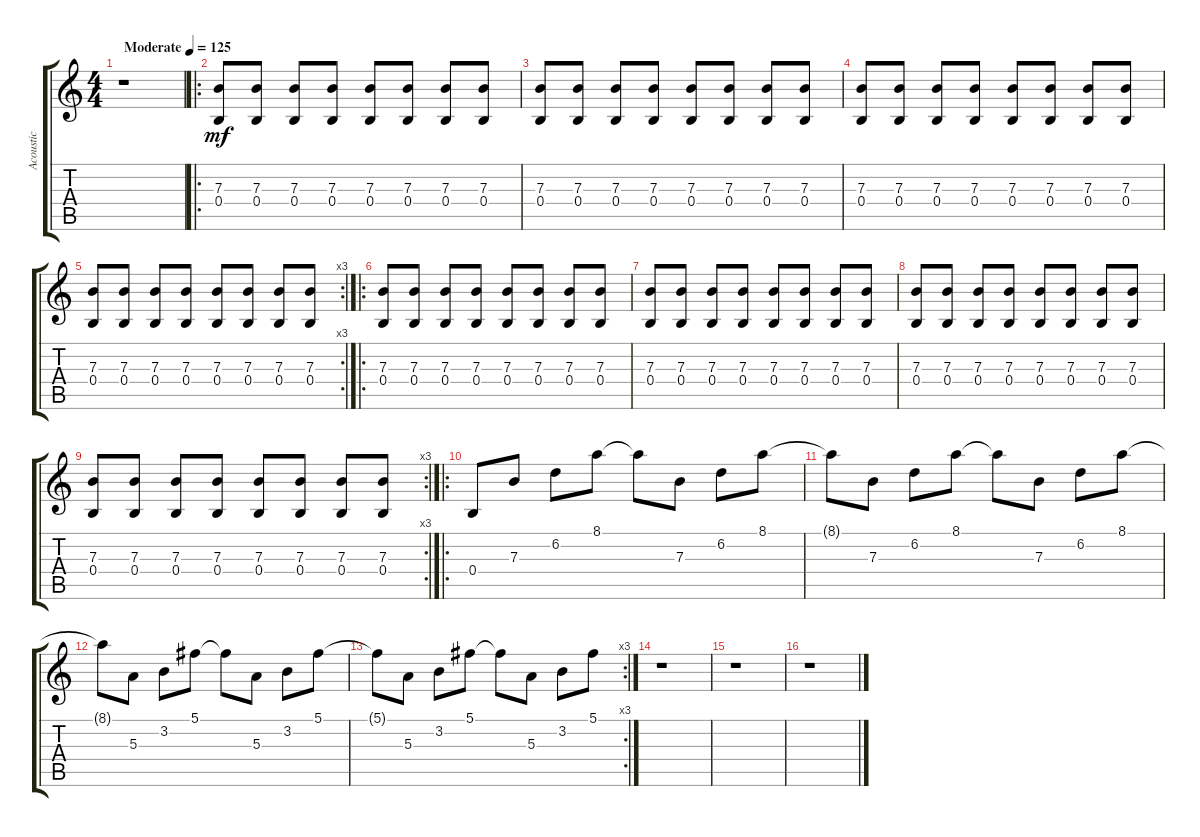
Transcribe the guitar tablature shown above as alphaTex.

\track ("Acoustic" "Acoustic") {instrument acousticguitarsteel}
\staff {score tabs}
\tuning (Db4 Ab3 E3 B2 Gb2 B1) {hide}
\ts (4 4)
\tempo (125 "Moderate")
\clef g2
\ks c
r.1{dy mf instrument acousticguitarsteel} |
\ro
(7.3 0.4).8 (7.3 0.4).8 (7.3 0.4).8 (7.3 0.4).8 (7.3 0.4).8 (7.3 0.4).8 (7.3 0.4).8 (7.3 0.4).8 |
(7.3 0.4).8 (7.3 0.4).8 (7.3 0.4).8 (7.3 0.4).8 (7.3 0.4).8 (7.3 0.4).8 (7.3 0.4).8 (7.3 0.4).8 |
(7.3 0.4).8 (7.3 0.4).8 (7.3 0.4).8 (7.3 0.4).8 (7.3 0.4).8 (7.3 0.4).8 (7.3 0.4).8 (7.3 0.4).8 |
\rc 3
(7.3 0.4).8 (7.3 0.4).8 (7.3 0.4).8 (7.3 0.4).8 (7.3 0.4).8 (7.3 0.4).8 (7.3 0.4).8 (7.3 0.4).8 |
\ro
(7.3 0.4).8 (7.3 0.4).8 (7.3 0.4).8 (7.3 0.4).8 (7.3 0.4).8 (7.3 0.4).8 (7.3 0.4).8 (7.3 0.4).8 |
(7.3 0.4).8 (7.3 0.4).8 (7.3 0.4).8 (7.3 0.4).8 (7.3 0.4).8 (7.3 0.4).8 (7.3 0.4).8 (7.3 0.4).8 |
(7.3 0.4).8 (7.3 0.4).8 (7.3 0.4).8 (7.3 0.4).8 (7.3 0.4).8 (7.3 0.4).8 (7.3 0.4).8 (7.3 0.4).8 |
\rc 3
(7.3 0.4).8 (7.3 0.4).8 (7.3 0.4).8 (7.3 0.4).8 (7.3 0.4).8 (7.3 0.4).8 (7.3 0.4).8 (7.3 0.4).8 |
\ro
0.4.8 7.3.8 6.2.8 8.1.8 8.1{t}.8 7.3.8 6.2.8 8.1.8 |
8.1{t}.8 7.3.8 6.2.8 8.1.8 8.1{t}.8 7.3.8 6.2.8 8.1.8 |
8.1{t}.8 5.3.8 3.2.8 5.1.8 5.1{t}.8 5.3.8 3.2.8 5.1.8 |
\rc 3
5.1{t}.8 5.3.8 3.2.8 5.1.8 5.1{t}.8 5.3.8 3.2.8 5.1.8 |
r.1 |
r.1 |
r.1
